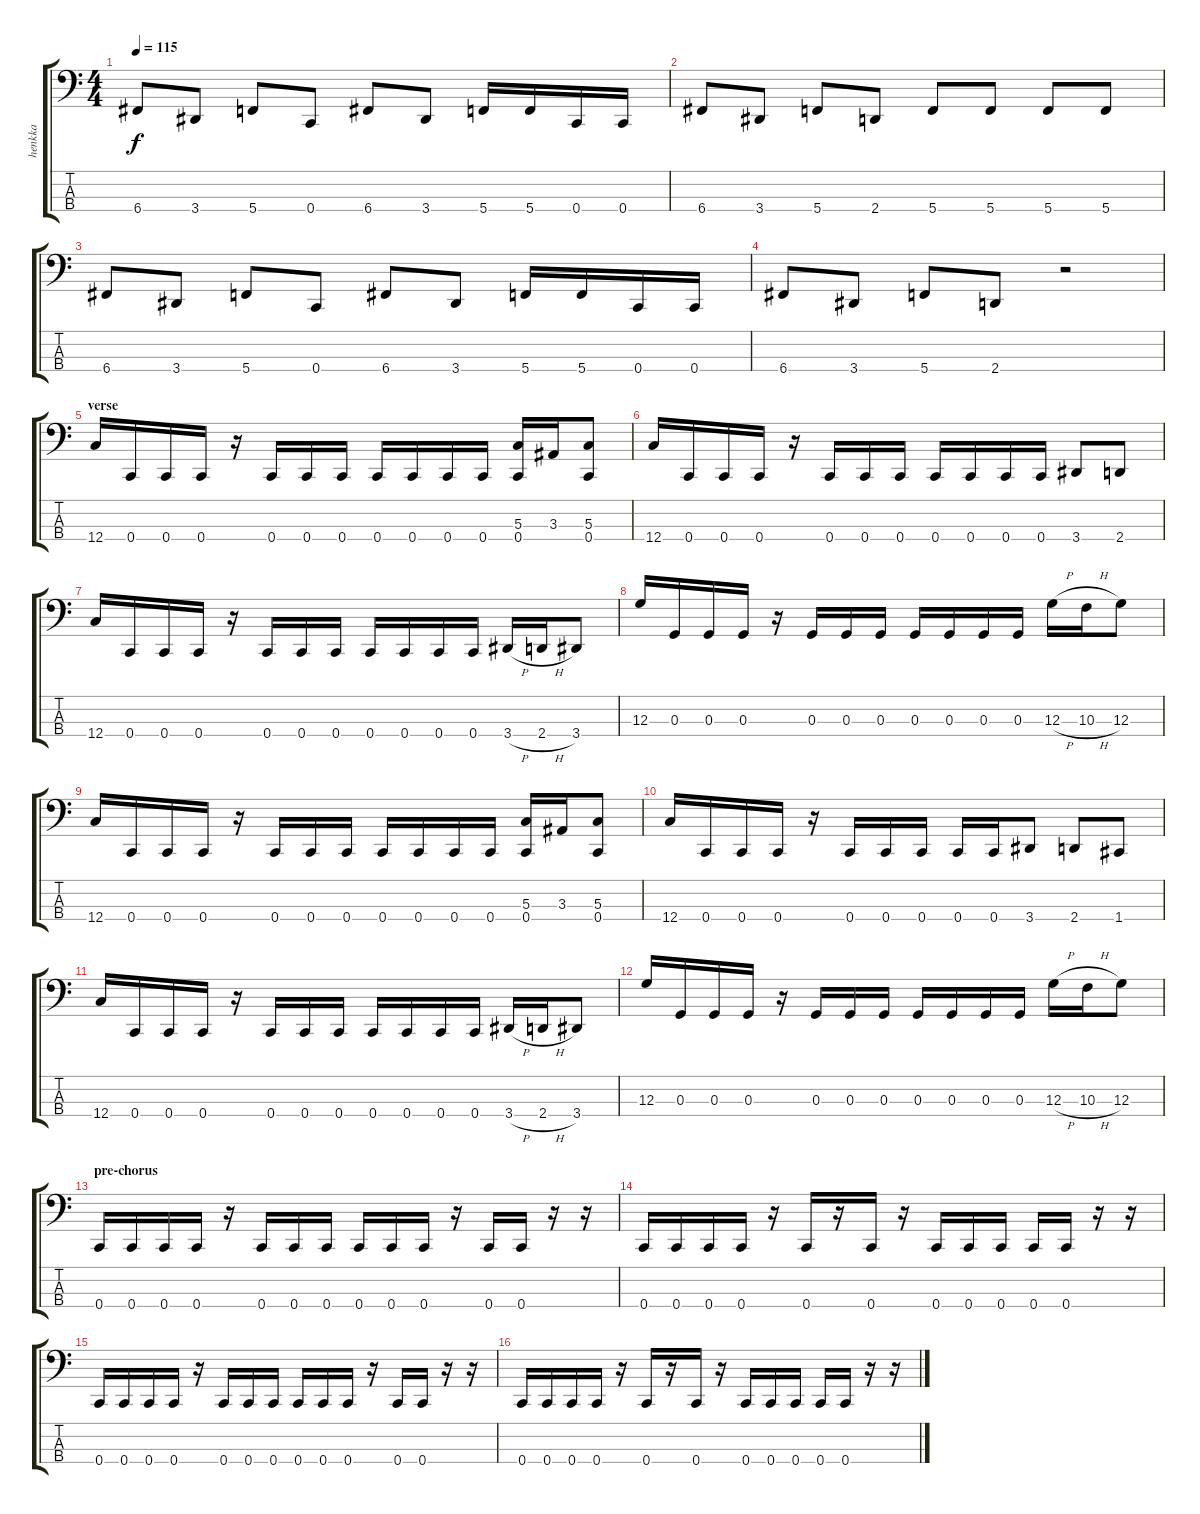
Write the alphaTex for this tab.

\track ("henkka" "henkka") {instrument electricbasspick}
\staff {score tabs}
\tuning (F2 C2 G1 C1) {hide}
\ts (4 4)
\tempo 115
\clef f4
\ks c
6.4.8{dy f} 3.4.8 5.4.8 0.4.8 6.4.8 3.4.8 5.4.16 5.4.16 0.4.16 0.4.16 |
6.4.8 3.4.8 5.4.8 2.4.8 5.4.8 5.4.8 5.4.8 5.4.8 |
6.4.8 3.4.8 5.4.8 0.4.8 6.4.8 3.4.8 5.4.16 5.4.16 0.4.16 0.4.16 |
6.4.8 3.4.8 5.4.8 2.4.8 r.2 |
\section ("" "verse")
12.4.16 0.4.16 0.4.16 0.4.16 r.16 0.4.16 0.4.16 0.4.16 0.4.16 0.4.16 0.4.16 0.4.16 (5.3 0.4).16 3.3.16 (5.3 0.4).8 |
12.4.16 0.4.16 0.4.16 0.4.16 r.16 0.4.16 0.4.16 0.4.16 0.4.16 0.4.16 0.4.16 0.4.16 3.4.8 2.4.8 |
12.4.16 0.4.16 0.4.16 0.4.16 r.16 0.4.16 0.4.16 0.4.16 0.4.16 0.4.16 0.4.16 0.4.16 3.4{h}.16 2.4{h}.16 3.4.8 |
12.3.16 0.3.16 0.3.16 0.3.16 r.16 0.3.16 0.3.16 0.3.16 0.3.16 0.3.16 0.3.16 0.3.16 12.3{h}.16 10.3{h}.16 12.3.8 |
12.4.16 0.4.16 0.4.16 0.4.16 r.16 0.4.16 0.4.16 0.4.16 0.4.16 0.4.16 0.4.16 0.4.16 (5.3 0.4).16 3.3.16 (5.3 0.4).8 |
12.4.16 0.4.16 0.4.16 0.4.16 r.16 0.4.16 0.4.16 0.4.16 0.4.16 0.4.16 3.4.8 2.4.8 1.4.8 |
12.4.16 0.4.16 0.4.16 0.4.16 r.16 0.4.16 0.4.16 0.4.16 0.4.16 0.4.16 0.4.16 0.4.16 3.4{h}.16 2.4{h}.16 3.4.8 |
12.3.16 0.3.16 0.3.16 0.3.16 r.16 0.3.16 0.3.16 0.3.16 0.3.16 0.3.16 0.3.16 0.3.16 12.3{h}.16 10.3{h}.16 12.3.8 |
\section ("" "pre-chorus")
0.4.16 0.4.16 0.4.16 0.4.16 r.16 0.4.16 0.4.16 0.4.16 0.4.16 0.4.16 0.4.16 r.16 0.4.16 0.4.16 r.16 r.16 |
0.4.16 0.4.16 0.4.16 0.4.16 r.16 0.4.16 r.16 0.4.16 r.16 0.4.16 0.4.16 0.4.16 0.4.16 0.4.16 r.16 r.16 |
0.4.16 0.4.16 0.4.16 0.4.16 r.16 0.4.16 0.4.16 0.4.16 0.4.16 0.4.16 0.4.16 r.16 0.4.16 0.4.16 r.16 r.16 |
0.4.16 0.4.16 0.4.16 0.4.16 r.16 0.4.16 r.16 0.4.16 r.16 0.4.16 0.4.16 0.4.16 0.4.16 0.4.16 r.16 r.16
